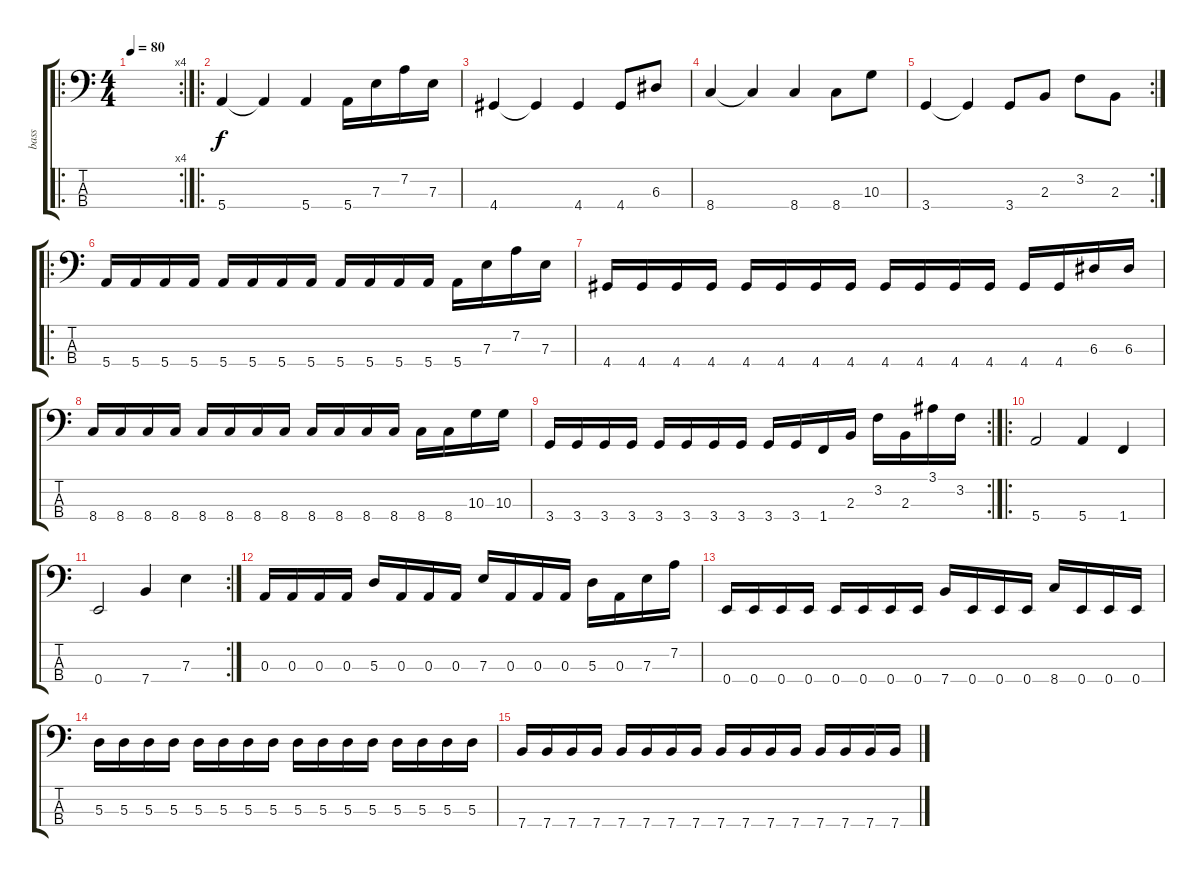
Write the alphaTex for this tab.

\track ("bass" "bass") {instrument electricbasspick}
\staff {score tabs}
\tuning (G2 D2 A1 E1) {hide}
\ro
\rc 4
\ts (4 4)
\tempo 80
\clef f4
\ks c
|
\ro
5.4.4 5.4{t}.4 5.4.4 5.4.16 7.3.16 7.2.16 7.3.16 |
4.4.4 4.4{t}.4 4.4.4 4.4.8 6.3.8 |
8.4.4 8.4{t}.4 8.4.4 8.4.8 10.3.8 |
\rc 2
3.4.4 3.4{t}.4 3.4.8 2.3.8 3.2.8 2.3.8 |
\ro
5.4.16 5.4.16 5.4.16 5.4.16 5.4.16 5.4.16 5.4.16 5.4.16 5.4.16 5.4.16 5.4.16 5.4.16 5.4.16 7.3.16 7.2.16 7.3.16 |
4.4.16 4.4.16 4.4.16 4.4.16 4.4.16 4.4.16 4.4.16 4.4.16 4.4.16 4.4.16 4.4.16 4.4.16 4.4.16 4.4.16 6.3.16 6.3.16 |
8.4.16 8.4.16 8.4.16 8.4.16 8.4.16 8.4.16 8.4.16 8.4.16 8.4.16 8.4.16 8.4.16 8.4.16 8.4.16 8.4.16 10.3.16 10.3.16 |
\rc 2
3.4.16 3.4.16 3.4.16 3.4.16 3.4.16 3.4.16 3.4.16 3.4.16 3.4.16 3.4.16 1.4.16 2.3.16 3.2.16 2.3.16 3.1.16 3.2.16 |
\ro
5.4.2 5.4.4 1.4.4 |
\rc 2
0.4.2 7.4.4 7.3.4 |
0.3.16 0.3.16 0.3.16 0.3.16 5.3.16 0.3.16 0.3.16 0.3.16 7.3.16 0.3.16 0.3.16 0.3.16 5.3.16 0.3.16 7.3.16 7.2.16 |
0.4.16 0.4.16 0.4.16 0.4.16 0.4.16 0.4.16 0.4.16 0.4.16 7.4.16 0.4.16 0.4.16 0.4.16 8.4.16 0.4.16 0.4.16 0.4.16 |
5.3.16 5.3.16 5.3.16 5.3.16 5.3.16 5.3.16 5.3.16 5.3.16 5.3.16 5.3.16 5.3.16 5.3.16 5.3.16 5.3.16 5.3.16 5.3.16 |
7.4.16 7.4.16 7.4.16 7.4.16 7.4.16 7.4.16 7.4.16 7.4.16 7.4.16 7.4.16 7.4.16 7.4.16 7.4.16 7.4.16 7.4.16 7.4.16
